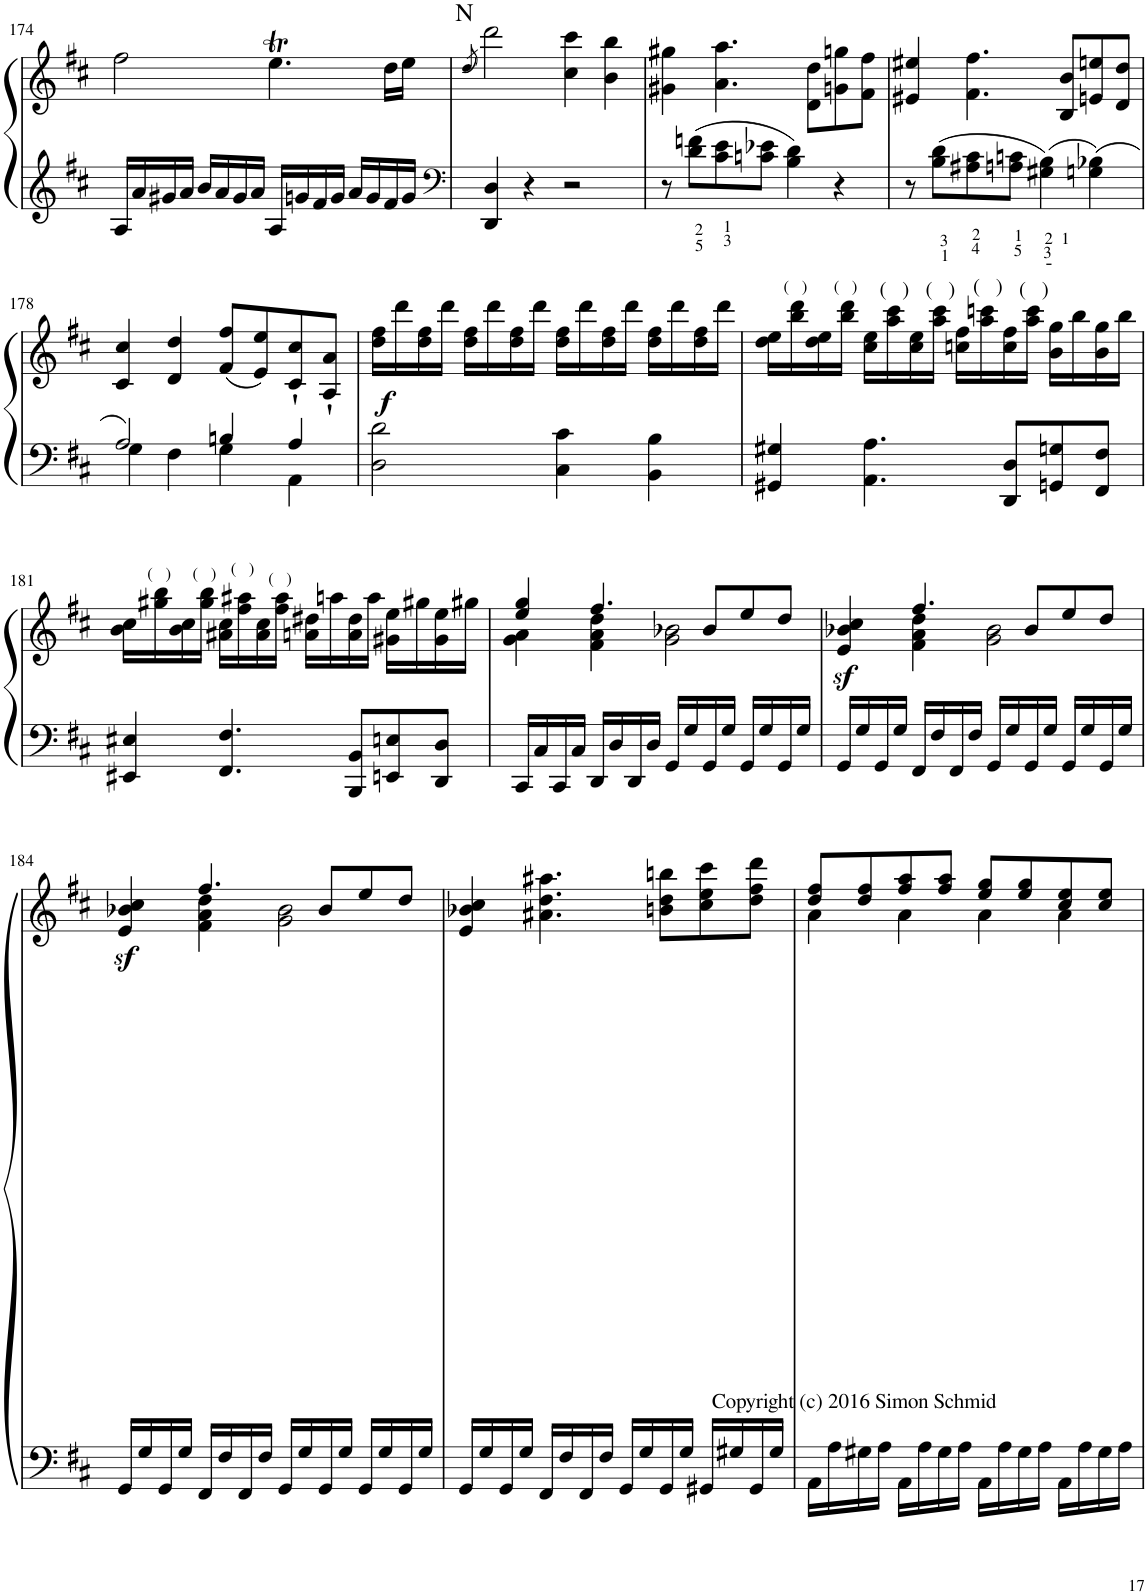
**kern	**kern	**dynam
*part1	*part1	*part1
*staff2	*staff1	*staff1/2
*I"Klavier	*	*
!!LO:PB:g=z
*clefG2	*clefG2	*
*k[f#c#]	*k[f#c#]	*
*M4/4	*M4/4	*
*met(c)	*met(c)	*
=174	=174	=174
16A/LL	2ff#\	.
16a/	.	.
16g#X/	.	.
16a/JJ	.	.
16b/LL	.	.
16a/	.	.
16g#/	.	.
16a/JJ	.	.
16A/LL	4.eeT\	.
16gn/	.	.
16f#/	.	.
16g/JJ	.	.
16a/LL	.	.
16g/	.	.
16f#/	16dd\LL	.
16g/JJ	16ee\JJ	.
=175	=175	=175
*clefF4	*	*
.	(8qdd/	.
!	!LO:TX:a:t=N	!
4DD/ 4D/	2ddd\)	.
4r	.	.
2r	4cc#\ 4ccc#\	.
.	4b\ 4bb\	.
=176	=176	=176
8r	4g#X\ 4gg#X\	.
8d\<< 8fn\<<L	.	.
8c#\<< 8e\<<	4.a\ 4.aa\	.
8cn\ 8e-X\J	.	.
4B\ 4d\	.	.
.	8d\ 8dd\L	.
4r	8gn\ 8ggn\	.
.	8f#\ 8ff#\J	.
=177	=177	=177
8r	4e#X/ 4ee#X/	.
8B\<< 8d\<<L	.	.
8A#X\<< 8c#\<<	4.f#\ 4.ff#\	.
8An\<< 8cn\<<J	.	.
!LO:TX:b:t=-	!	!
4G#X\<< 4B\<<	.	.
.	8B/ 8b/L	.
4Gn\ 4B-X\	8en/ 8een/	.
.	8d/ 8dd/J	.
!!LO:LB:g=z
=178	=178	=178
*^	*	*
2A/	4G\	4c#/ 4cc#/	.
.	4F#\	4d/ 4dd/	.
4Bn/	4G\	(8f#/ 8ff#/L	.
.	.	8e/ 8ee/)	.
4A/	4AA\	8c#/` 8cc#/`	.
.	.	8A/` 8a/`J	.
*v	*v	*	*
=179	=179	=179
!	!	!LO:DY:b
2D\ 2d\	16dd\ 16ff#\LL	f
.	16ddd\	.
.	16dd\ 16ff#\	.
.	16ddd\JJ	.
.	16dd\ 16ff#\LL	.
.	16ddd\	.
.	16dd\ 16ff#\	.
.	16ddd\JJ	.
4C#\ 4c#\	16dd\ 16ff#\LL	.
.	16ddd\	.
.	16dd\ 16ff#\	.
.	16ddd\JJ	.
4BB\ 4B\	16dd\ 16ff#\LL	.
.	16ddd\	.
.	16dd\ 16ff#\	.
.	16ddd\JJ	.
=180	=180	=180
4GG#X/ 4G#X/	16dd\ 16ee\LL	.
!	!LO:TX:a:t=(   )	!
.	16bb\ 16ddd\	.
.	16dd\ 16ee\	.
!	!LO:TX:a:t=(   )	!
.	16bb\ 16ddd\JJ	.
4.AA\ 4.A\	16cc#\ 16ee\LL	.
!	!LO:TX:a:t=(   )	!
.	16aa\ 16ccc#\	.
.	16cc#\ 16ee\	.
!	!LO:TX:a:t=(   )	!
.	16aa\ 16ccc#\JJ	.
.	16ccn\ 16ff#\LL	.
!	!LO:TX:a:t=(   )	!
.	16aa\ 16cccn\	.
8DD/ 8D/L	16cc\ 16ff#\	.
!	!LO:TX:a:t=(   )	!
.	16aa\ 16ccc\JJ	.
8GGn/ 8Gn/	16b\ 16gg\LL	.
.	16bb\	.
8FF#/ 8F#/J	16b\ 16gg\	.
.	16bb\JJ	.
!!LO:LB:g=z
=181	=181	=181
4EE#X/ 4E#X/	16b\ 16cc#\LL	.
!	!LO:TX:a:t=(   )	!
.	16gg#X\ 16bb\	.
.	16b\ 16cc#\	.
!	!LO:TX:a:t=(   )	!
.	16gg#\ 16bb\JJ	.
4.FF#/ 4.F#/	16a#X\ 16cc#\LL	.
!	!LO:TX:a:t=(   )	!
.	16ff#\ 16aa#X\	.
.	16a#\ 16cc#\	.
!	!LO:TX:a:t=(   )	!
.	16ff#\ 16aa#\JJ	.
.	16an\ 16dd#X\LL	.
.	16aan\	.
8BBB/ 8BB/L	16a\ 16dd#\	.
.	16aa\JJ	.
8EEn/ 8En/	16g#X\ 16ee\LL	.
.	16gg#X\	.
8DD/ 8D/J	16g#\ 16ee\	.
.	16gg#X\JJ	.
=182	=182	=182
*	*^	*
16CC#/LL	4ee/ 4gg/	4g\ 4a\	.
16C#/	.	.	.
16CC#/	.	.	.
16C#/JJ	.	.	.
16DD/LL	4.ff#/	4f#\ 4a\ 4dd\	.
16D/	.	.	.
16DD/	.	.	.
16D/JJ	.	.	.
16GG/LL	.	2g\ 2b-X\	.
16G/	.	.	.
16GG/	8b-/L	.	.
16G/JJ	.	.	.
16GG/LL	8ee/	.	.
16G/	.	.	.
16GG/	8dd/J	.	.
16G/JJ	.	.	.
=183	=183	=183	=183
!	!	!	!LO:DY:b
16GG/LL	4e/ 4b-X/ 4cc#/	4ryy	sf
16G/	.	.	.
16GG/	.	.	.
16G/JJ	.	.	.
16FF#/LL	4.ff#/	4f#\ 4a\ 4dd\	.
16F#/	.	.	.
16FF#/	.	.	.
16F#/JJ	.	.	.
16GG/LL	.	2g\ 2b-\	.
16G/	.	.	.
16GG/	8b-/L	.	.
16G/JJ	.	.	.
16GG/LL	8ee/	.	.
16G/	.	.	.
16GG/	8dd/J	.	.
16G/JJ	.	.	.
!!LO:LB:g=z	!!
=184	=184	=184	=184
!	!	!	!LO:DY:b
16GG/LL	4e/ 4b-X/ 4cc#/	4ryy	sf
16G/	.	.	.
16GG/	.	.	.
16G/JJ	.	.	.
16FF#/LL	4.ff#/	4f#\ 4a\ 4dd\	.
16F#/	.	.	.
16FF#/	.	.	.
16F#/JJ	.	.	.
16GG/LL	.	2g\ 2b-\	.
16G/	.	.	.
16GG/	8b-/L	.	.
16G/JJ	.	.	.
16GG/LL	8ee/	.	.
16G/	.	.	.
16GG/	8dd/J	.	.
16G/JJ	.	.	.
*	*v	*v	*
=185	=185	=185
16GG/LL	4e/ 4b-X/ 4cc#/	.
16G/	.	.
16GG/	.	.
16G/JJ	.	.
16FF#/LL	4.a#X\ 4.dd\ 4.aa#X\	.
16F#/	.	.
16FF#/	.	.
16F#/JJ	.	.
16GG/LL	.	.
16G/	.	.
16GG/	8bn\ 8dd\ 8bbn\L	.
16G/JJ	.	.
16GG#X/LL	8cc#\ 8ee\ 8ccc#\	.
16G#X/	.	.
16GG#/	8dd\ 8ff#\ 8ddd\J	.
16G#/JJ	.	.
=186	=186	=186
*	*^	*
!	!LO:TX:b:t=Copyright (c) 2016 Simon Schmid	!	!
16AA\LL	8dd/ 8ff#/L	4a\	.
16A\	.	.	.
16G#X\	8dd/ 8ff#/	.	.
16A\JJ	.	.	.
16AA\LL	8ff#/ 8aa/	4a\	.
16A\	.	.	.
16G#\	8ff#/ 8aa/J	.	.
16A\JJ	.	.	.
16AA\LL	8ee/ 8gg/L	4a\	.
16A\	.	.	.
16G#\	8ee/ 8gg/	.	.
16A\JJ	.	.	.
16AA\LL	8cc#/ 8ee/	4a\	.
16A\	.	.	.
16G#\	8cc#/ 8ee/J	.	.
16A\JJ	.	.	.
*	*v	*v	*
=	=	=
*-	*-	*-
